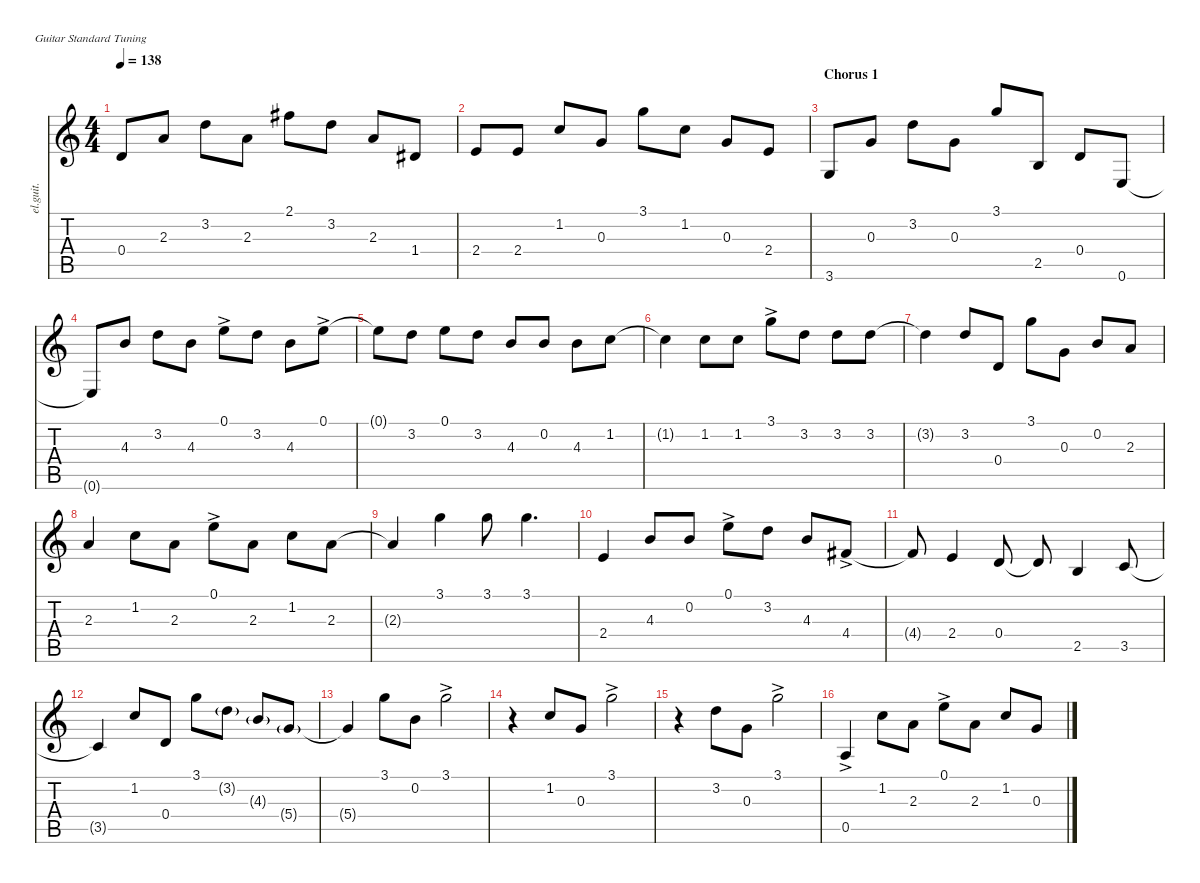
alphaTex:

\defaultSystemsLayout 4
\hideDynamics
\bracketExtendMode nobrackets
\otherSystemsTrackNameOrientation horizontal
\track ("Lead Guitar (Don Felder)" "el.guit.") {instrument electricguitarclean}
\staff {score tabs}
\tuning (E4 B3 G3 D3 A2 E2)
\ts (4 4)
\tempo 138
\clef g2
\ks c
0.4{t}.8{dy f beam Up} 2.3.8{beam Up} 3.2.8{beam Down} 2.3.8{beam Down} 2.1{acc #}.8{beam Down} 3.2.8{beam Down} 2.3.8{beam Up} 1.4{acc #}.8{beam Up} |
2.4.8{beam Up} 2.4.8{beam Up} 1.2.8{beam Up} 0.3.8{beam Up} 3.1.8{beam Down} 1.2.8{beam Down} 0.3.8{beam Up} 2.4.8{beam Up} |
\section ("" "Chorus 1")
3.6.8{beam Up} 0.3.8{beam Up} 3.2.8{beam Down} 0.3.8{beam Down} 3.1.8{beam Up} 2.5.8{beam Up} 0.4.8{beam Up} 0.6.8{beam Up} |
0.6{t}.8{beam Up} 4.3.8{beam Up} 3.2.8{beam Down} 4.3.8{beam Down} 0.1{ac}.8{dy ff beam Down} 3.2.8{dy f beam Down} 4.3.8{beam Down} 0.1{ac}.8{dy ff beam Down} |
0.1{t}.8{dy f beam Down} 3.2.8{beam Down} 0.1.8{beam Down} 3.2.8{beam Down} 4.3.8{beam Up} 0.2.8{beam Up} 4.3.8{beam Down} 1.2.8{beam Down} |
1.2{t}.4{beam Down} 1.2.8{beam Down} 1.2.8{beam Down} 3.1{ac}.8{dy ff beam Down} 3.2.8{dy f beam Down} 3.2.8{beam Down} 3.2.8{beam Down} |
3.2{t}.4{beam Down} 3.2.8{beam Up} 0.4.8{beam Up} 3.1.8{beam Down} 0.3.8{beam Down} 0.2.8{beam Up} 2.3.8{beam Up} |
2.3.4{beam Up} 1.2.8{beam Down} 2.3.8{beam Down} 0.1{ac}.8{dy ff beam Down} 2.3.8{dy f beam Down} 1.2.8{beam Down} 2.3.8{beam Down} |
2.3{t}.4{beam Up} 3.1.4{beam Down} 3.1.8{beam Down} 3.1.4{d beam Down} |
2.4.4{beam Up} 4.3.8{beam Up} 0.2.8{beam Up} 0.1{ac}.8{dy ff beam Down} 3.2.8{dy f beam Down} 4.3.8{beam Up} 4.4{ac acc #}.8{dy ff beam Up} |
4.4{t acc #}.8{dy f beam Up} 2.4.4{beam Up} 0.4.8{beam Up} 0.4{t}.8{beam Up} 2.5.4{beam Up} 3.5.8{beam Up} |
3.5{t}.4{beam Up} 1.2.8{beam Up} 0.4.8{beam Up} 3.1.8{beam Down} 3.2{g}.8{dy mf beam Down} 4.3{g}.8{beam Up} 5.4{g}.8{beam Up} |
5.4{t}.4{dy f beam Up} 3.1.8{beam Down} 0.2.8{beam Down} 3.1{ac}.2{dy ff beam Down} |
r.4{beam Down} 1.2.8{dy f beam Up} 0.3.8{beam Up} 3.1{ac}.2{dy ff beam Down} |
r.4{beam Down} 3.2.8{dy f beam Down} 0.3.8{beam Down} 3.1{ac}.2{dy ff beam Down} |
0.5{ac}.4{beam Up} 1.2.8{dy f beam Down} 2.3.8{beam Down} 0.1{ac}.8{dy ff beam Down} 2.3.8{dy f beam Down} 1.2.8{beam Up} 0.3.8{beam Up}
